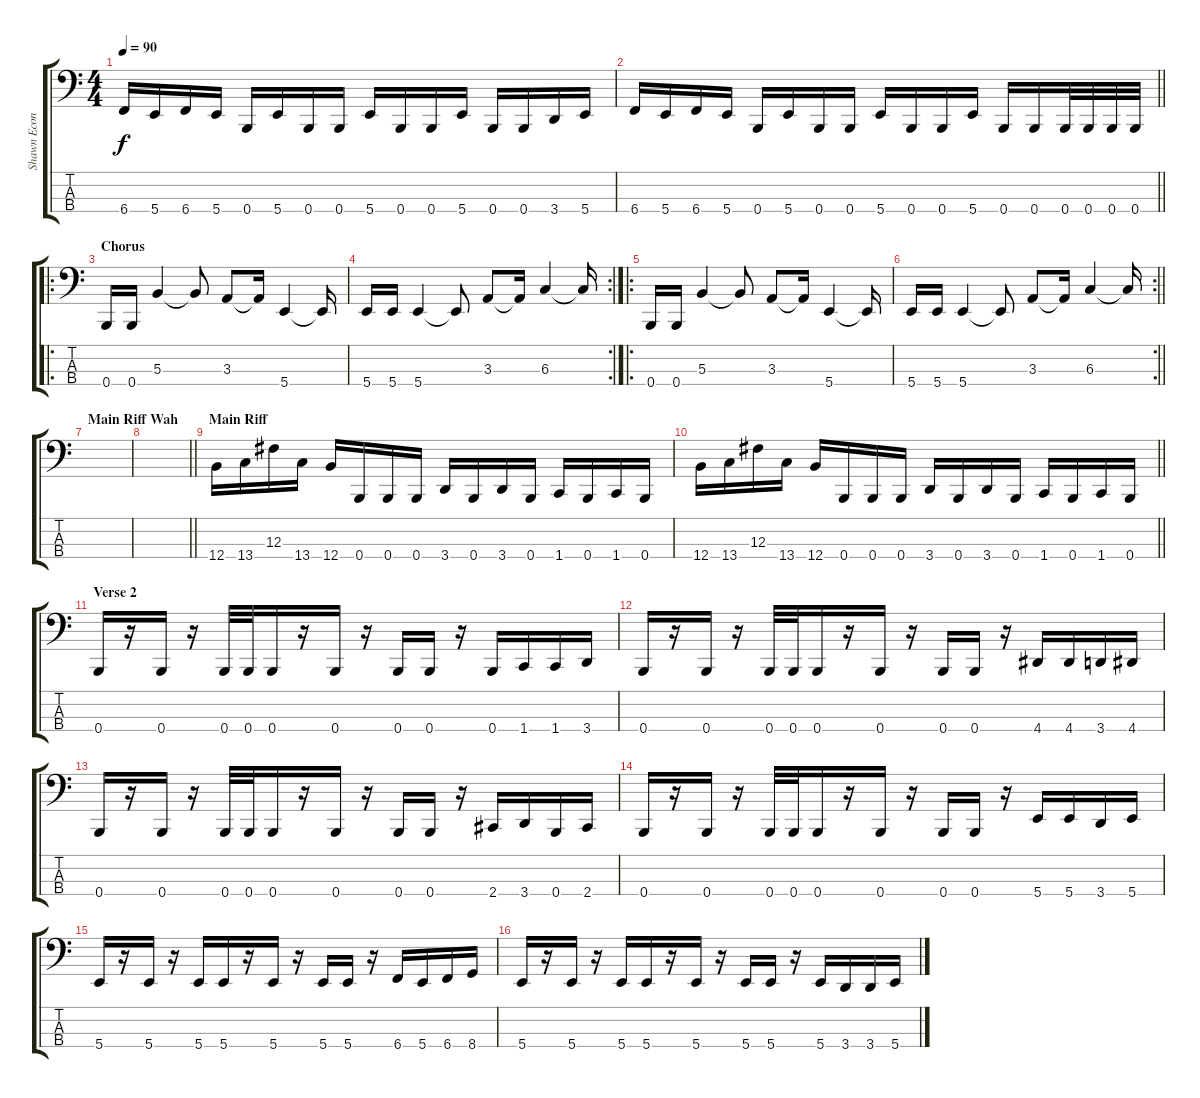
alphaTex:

\track ("Shawn Economaki" "Shawn Econ") {instrument electricbasspick}
\staff {score tabs}
\tuning (E2 B1 Gb1 B0) {hide}
\ts (4 4)
\tempo 90
\clef f4
\ks c
6.4.16{dy f} 5.4.16 6.4.16 5.4.16 0.4.16 5.4.16 0.4.16 0.4.16 5.4.16 0.4.16 0.4.16 5.4.16 0.4.16 0.4.16 3.4.16 5.4.16 |
\barLineRight lightlight
6.4.16 5.4.16 6.4.16 5.4.16 0.4.16 5.4.16 0.4.16 0.4.16 5.4.16 0.4.16 0.4.16 5.4.16 0.4.16 0.4.16 0.4.32 0.4.32 0.4.32 0.4.32 |
\ro
\section ("" "Chorus")
0.4.16 0.4.16 5.3.4 5.3{t}.8 3.3.8 3.3{t}.16 5.4.4 5.4{t}.16 |
\rc 2
5.4.16 5.4.16 5.4.4 5.4{t}.8 3.3.8 3.3{t}.16 6.3.4 6.3{t}.16 |
\ro
0.4.16 0.4.16 5.3.4 5.3{t}.8 3.3.8 3.3{t}.16 5.4.4 5.4{t}.16 |
\rc 2
\barLineRight lightlight
5.4.16 5.4.16 5.4.4 5.4{t}.8 3.3.8 3.3{t}.16 6.3.4 6.3{t}.16 |
\section ("" "Main Riff Wah")
|
\barLineRight lightlight
|
\section ("" "Main Riff")
12.4.16{volume 15} 13.4.16 12.3.16 13.4.16 12.4.16 0.4.16 0.4.16 0.4.16 3.4.16 0.4.16 3.4.16 0.4.16 1.4.16 0.4.16 1.4.16 0.4.16 |
\barLineRight lightlight
12.4.16{volume 15} 13.4.16 12.3.16 13.4.16 12.4.16 0.4.16 0.4.16 0.4.16 3.4.16 0.4.16 3.4.16 0.4.16 1.4.16 0.4.16 1.4.16 0.4.16 |
\section ("" "Verse 2")
0.4.16 r.16 0.4.16 r.16 0.4.32 0.4.32 0.4.16 r.16 0.4.16 r.16 0.4.16 0.4.16 r.16 0.4.16 1.4.16 1.4.16 3.4.16 |
0.4.16 r.16 0.4.16 r.16 0.4.32 0.4.32 0.4.16 r.16 0.4.16 r.16 0.4.16 0.4.16 r.16 4.4.16 4.4.16 3.4.16 4.4.16 |
0.4.16 r.16 0.4.16 r.16 0.4.32 0.4.32 0.4.16 r.16 0.4.16 r.16 0.4.16 0.4.16 r.16 2.4.16 3.4.16 0.4.16 2.4.16 |
0.4.16 r.16 0.4.16 r.16 0.4.32 0.4.32 0.4.16 r.16 0.4.16 r.16 0.4.16 0.4.16 r.16 5.4.16 5.4.16 3.4.16 5.4.16 |
5.4.16 r.16 5.4.16 r.16 5.4.16 5.4.16 r.16 5.4.16 r.16 5.4.16 5.4.16 r.16 6.4.16 5.4.16 6.4.16 8.4.16 |
5.4.16 r.16 5.4.16 r.16 5.4.16 5.4.16 r.16 5.4.16 r.16 5.4.16 5.4.16 r.16 5.4.16 3.4.16 3.4.16 5.4.16
